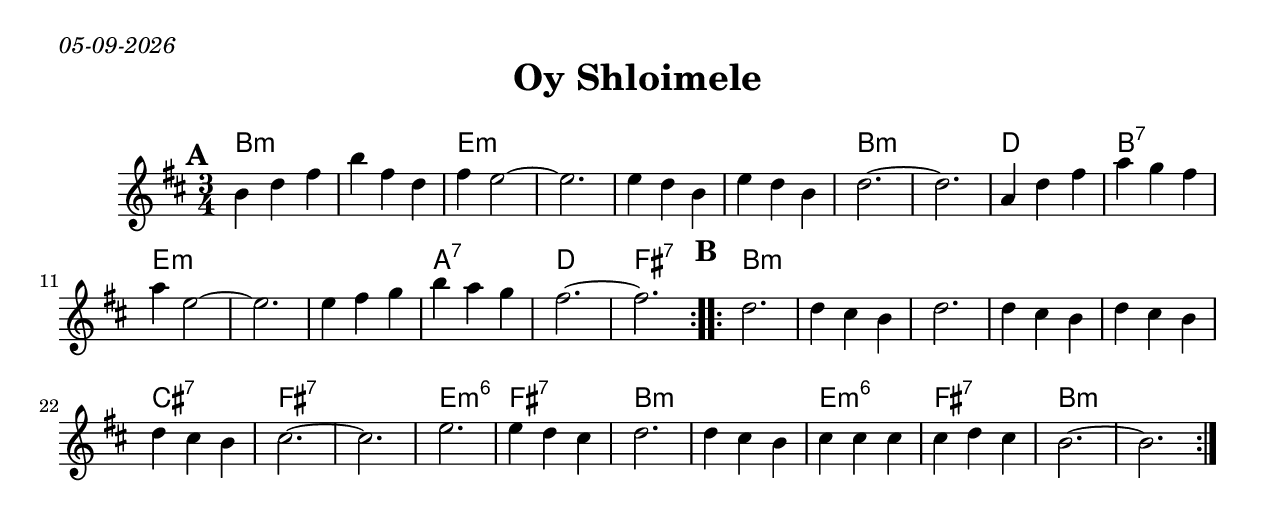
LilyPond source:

\version "2.18.0"
\include "english.ly"
\paper{
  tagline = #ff
  print-all-headers = ##t
  #(set-paper-size "letter")
}
date = #(strftime "%d-%m-%Y" (localtime (current-time)))

\markup{ \italic{ \date }  }

%\markup{ Got something to say? }

global = {
  \clef treble
  \key b \minor
  \time 3/4
  \set Score.markFormatter = #format-mark-box-alphabet
}

%#################################### Melody ########################
%melody =  \transpose c d \relative c' {  %transpose for clarinet
melody = \relative c'' {
  \global
  %\partial 16*3 a16 d f   %lead in notes

  \repeat volta 2{
   \mark \default
   b4 d fs
   b4 fs d
   fs e2~
   e2.

   e4 d b
   e d b
   d2.~ d2.

   a4 d fs
   a4 g fs
   a4 e2~ e2.
   e4 fs g
   b4 a g
   fs2.~fs2.

  }

  \repeat volta 2{
   \mark \default
   d2.
   d4 cs b
   d2.
   d4 cs b
   d4 cs b
   d4 cs b
   cs2.~
   cs2.
   e2.
   e4 d cs
   d2.
   d4 cs b
   cs cs cs
   cs d cs
   b2. ~ b2.

  }


}
%################################# Lyrics #####################
%\addlyrics{ \set stanza = #"1. " }
%################################# Chords #######################
harmonies = \chordmode {
  b2.*2:m
  e2.*4:m
  b2.*2:m
  d2.
  b2.:7
  e2.*3:m
  a2.:7
  d2.
  fs2.:7
  %b
  b2.*5:m
  cs2.:7
  fs2.*2:7
  e2.:m6
  fs2.:7
  b2.*2:m
  e2.:m6
  fs2.:7
  b2.:m
  b2.:m
}

\score {
  <<
    \new ChordNames {
      \set chordChanges = ##t
      \harmonies
    }
    \new Staff   \melody
  >>
  \header{
    title= "Oy Shloimele"
    subtitle=""
    composer= ""
    instrument =""
    arranger= ""
  }
  \layout{indent = 1.0\cm}
  \midi {
    \tempo 4 = 120

    % \midi { }
  }
}
%{
% more verses:
\markup{}
\markup {
  \fill-line {
    \hspace #0.1 % distance from left margin
    \column {
      \line { "1."
	\column {
	  ""
	}
      }
      \hspace #0.2 % vertical distance between verses
      \line { "2."
	\column {
	 ""
	}
      }
    }
    \hspace #0.1  % horiz. distance between columns
    \column {
      \line { "3."
	\column {
	  ""
	}
      }
      \hspace #0.2 % distance between verses
      \line { "4."
	\column {
	 ""
	}
      }
    }
    \hspace #0.1 % distance to right margin
  }
}

%}
